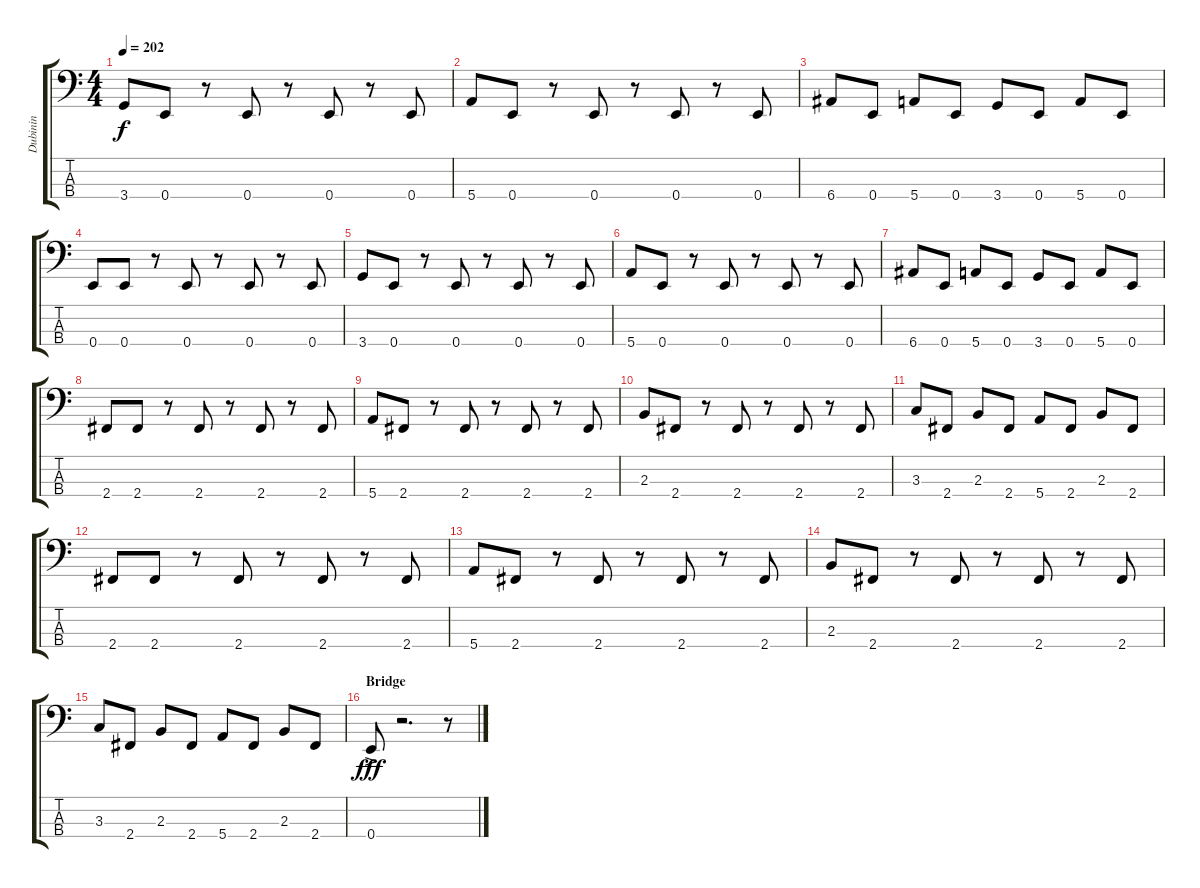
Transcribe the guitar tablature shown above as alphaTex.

\track ("Dubinin" "Dubinin") {instrument electricbassfinger}
\staff {score tabs}
\tuning (G2 D2 A1 E1) {hide}
\ts (4 4)
\tempo 202
\clef f4
\ks c
3.4.8{dy f} 0.4.8 r.8 0.4.8 r.8 0.4.8 r.8 0.4.8 |
5.4.8 0.4.8 r.8 0.4.8 r.8 0.4.8 r.8 0.4.8 |
6.4.8 0.4.8 5.4.8 0.4.8 3.4.8 0.4.8 5.4.8 0.4.8 |
0.4.8 0.4.8 r.8 0.4.8 r.8 0.4.8 r.8 0.4.8 |
3.4.8 0.4.8 r.8 0.4.8 r.8 0.4.8 r.8 0.4.8 |
5.4.8 0.4.8 r.8 0.4.8 r.8 0.4.8 r.8 0.4.8 |
6.4.8 0.4.8 5.4.8 0.4.8 3.4.8 0.4.8 5.4.8 0.4.8 |
2.4.8 2.4.8 r.8 2.4.8 r.8 2.4.8 r.8 2.4.8 |
5.4.8 2.4.8 r.8 2.4.8 r.8 2.4.8 r.8 2.4.8 |
2.3.8 2.4.8 r.8 2.4.8 r.8 2.4.8 r.8 2.4.8 |
3.3.8 2.4.8 2.3.8 2.4.8 5.4.8 2.4.8 2.3.8 2.4.8 |
2.4.8 2.4.8 r.8 2.4.8 r.8 2.4.8 r.8 2.4.8 |
5.4.8 2.4.8 r.8 2.4.8 r.8 2.4.8 r.8 2.4.8 |
2.3.8 2.4.8 r.8 2.4.8 r.8 2.4.8 r.8 2.4.8 |
3.3.8 2.4.8 2.3.8 2.4.8 5.4.8 2.4.8 2.3.8 2.4.8 |
\section ("" "Bridge")
0.4{ac}.8{dy fff} r.2{d} r.8
